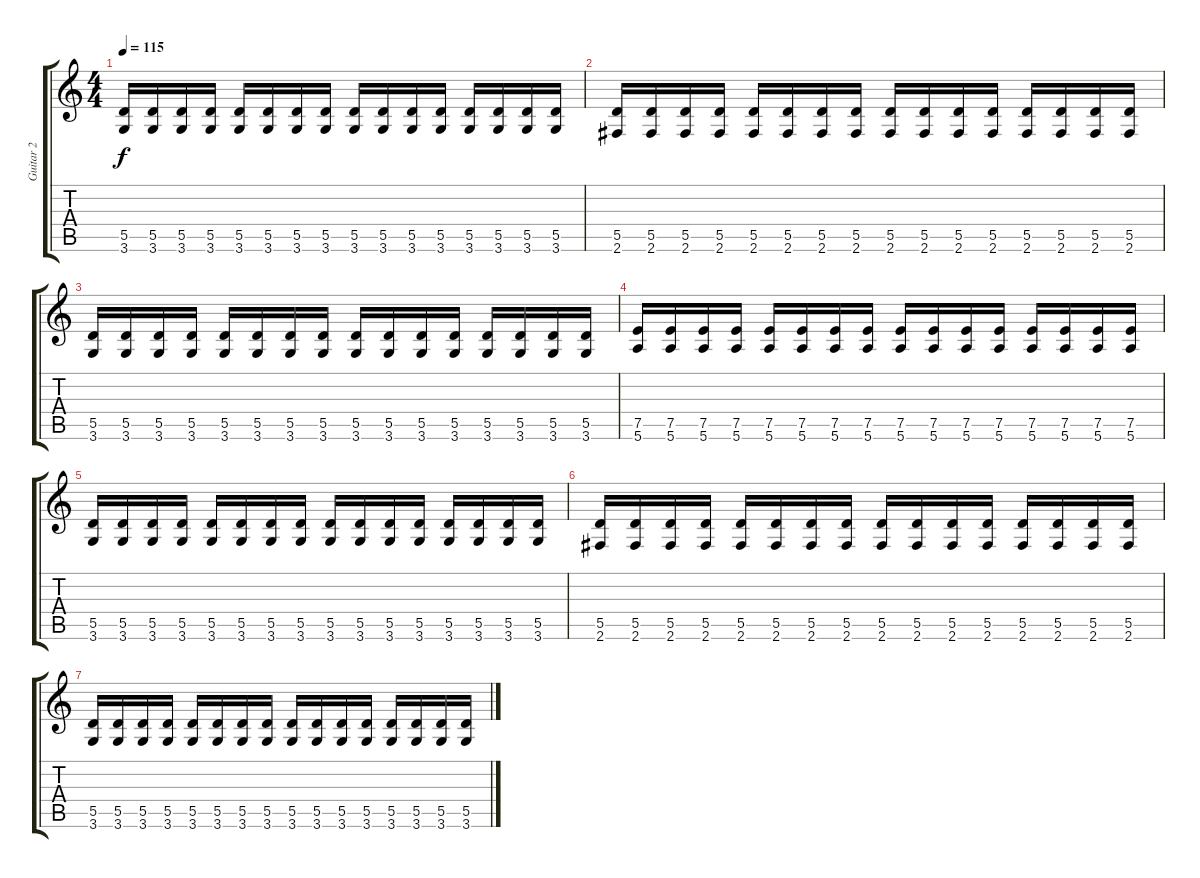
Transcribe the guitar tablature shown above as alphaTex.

\track ("Guitar 2" "Guitar 2") {instrument distortionguitar}
\staff {score tabs}
\tuning (E4 B3 G3 D3 A2 E2) {hide}
\ts (4 4)
\tempo 115
\clef g2
\ks c
(5.5 3.6).16{dy f} (5.5 3.6).16 (5.5 3.6).16 (5.5 3.6).16 (5.5 3.6).16 (5.5 3.6).16 (5.5 3.6).16 (5.5 3.6).16 (5.5 3.6).16 (5.5 3.6).16 (5.5 3.6).16 (5.5 3.6).16 (5.5 3.6).16 (5.5 3.6).16 (5.5 3.6).16 (5.5 3.6).16 |
(5.5 2.6).16 (5.5 2.6).16 (5.5 2.6).16 (5.5 2.6).16 (5.5 2.6).16 (5.5 2.6).16 (5.5 2.6).16 (5.5 2.6).16 (5.5 2.6).16 (5.5 2.6).16 (5.5 2.6).16 (5.5 2.6).16 (5.5 2.6).16 (5.5 2.6).16 (5.5 2.6).16 (5.5 2.6).16 |
(5.5 3.6).16 (5.5 3.6).16 (5.5 3.6).16 (5.5 3.6).16 (5.5 3.6).16 (5.5 3.6).16 (5.5 3.6).16 (5.5 3.6).16 (5.5 3.6).16 (5.5 3.6).16 (5.5 3.6).16 (5.5 3.6).16 (5.5 3.6).16 (5.5 3.6).16 (5.5 3.6).16 (5.5 3.6).16 |
(7.5 5.6).16 (7.5 5.6).16 (7.5 5.6).16 (7.5 5.6).16 (7.5 5.6).16 (7.5 5.6).16 (7.5 5.6).16 (7.5 5.6).16 (7.5 5.6).16 (7.5 5.6).16 (7.5 5.6).16 (7.5 5.6).16 (7.5 5.6).16 (7.5 5.6).16 (7.5 5.6).16 (7.5 5.6).16 |
(5.5 3.6).16 (5.5 3.6).16 (5.5 3.6).16 (5.5 3.6).16 (5.5 3.6).16 (5.5 3.6).16 (5.5 3.6).16 (5.5 3.6).16 (5.5 3.6).16 (5.5 3.6).16 (5.5 3.6).16 (5.5 3.6).16 (5.5 3.6).16 (5.5 3.6).16 (5.5 3.6).16 (5.5 3.6).16 |
(5.5 2.6).16 (5.5 2.6).16 (5.5 2.6).16 (5.5 2.6).16 (5.5 2.6).16 (5.5 2.6).16 (5.5 2.6).16 (5.5 2.6).16 (5.5 2.6).16 (5.5 2.6).16 (5.5 2.6).16 (5.5 2.6).16 (5.5 2.6).16 (5.5 2.6).16 (5.5 2.6).16 (5.5 2.6).16 |
(5.5 3.6).16 (5.5 3.6).16 (5.5 3.6).16 (5.5 3.6).16 (5.5 3.6).16 (5.5 3.6).16 (5.5 3.6).16 (5.5 3.6).16 (5.5 3.6).16 (5.5 3.6).16 (5.5 3.6).16 (5.5 3.6).16 (5.5 3.6).16 (5.5 3.6).16 (5.5 3.6).16 (5.5 3.6).16
